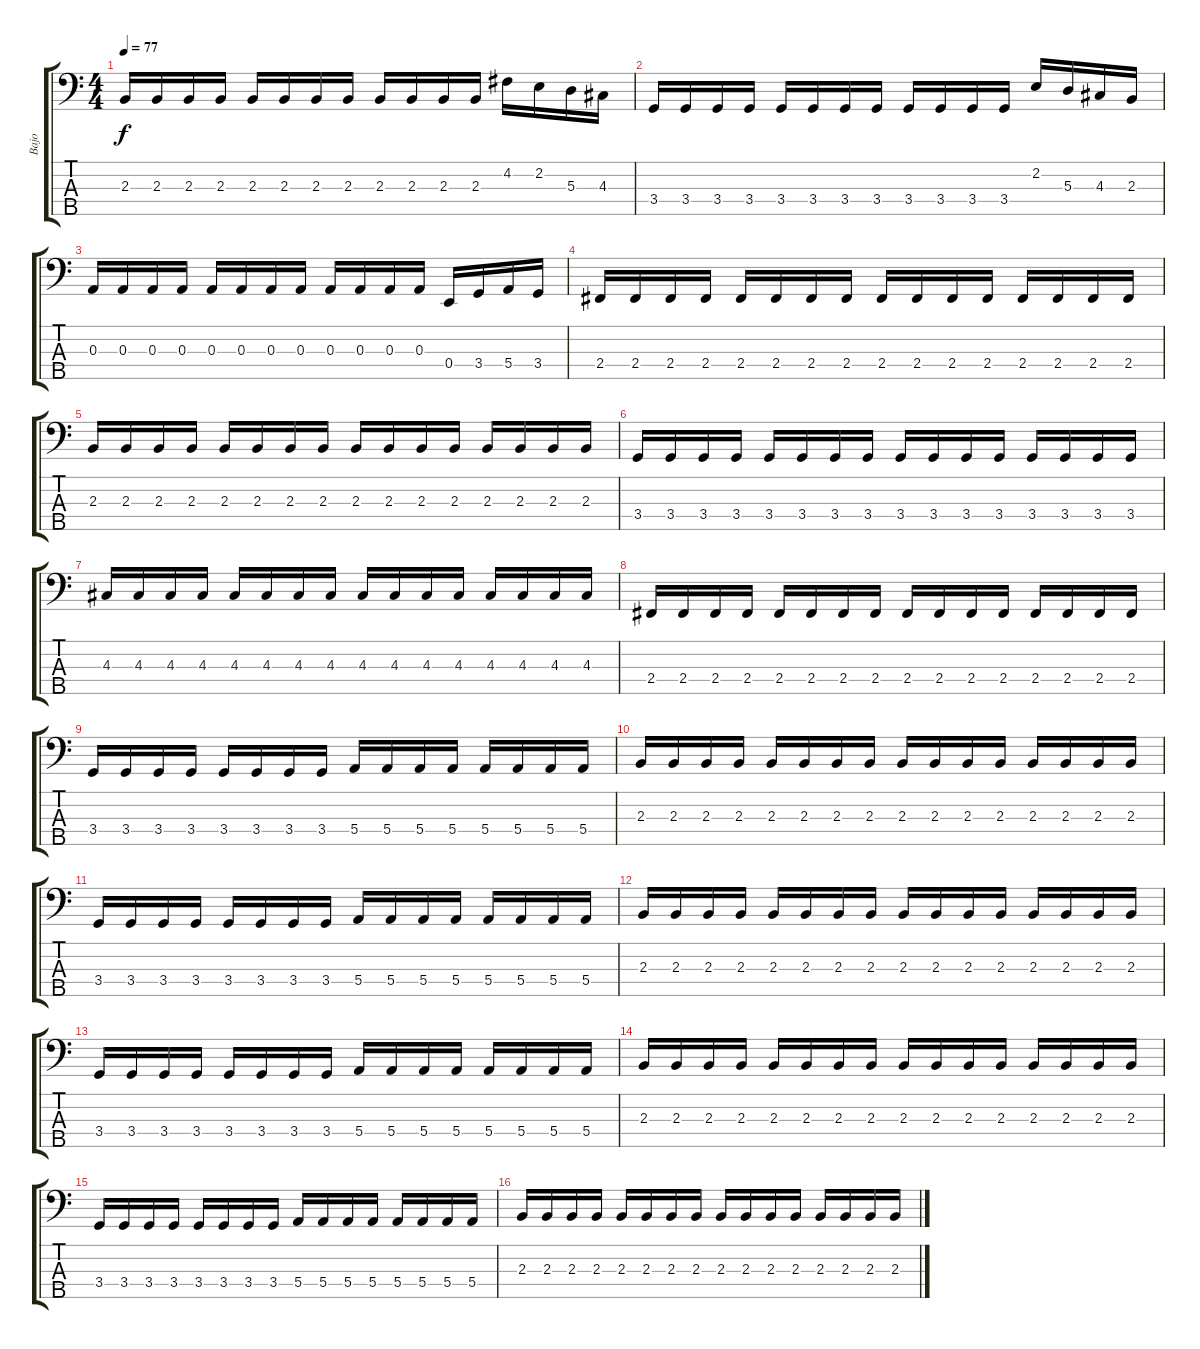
\track ("Bajo" "Bajo") {instrument electricbasspick}
\staff {score tabs}
\tuning (G2 D2 A1 E1 B0) {hide}
\ts (4 4)
\tempo 77
\clef f4
\ks c
2.3.16{dy f} 2.3.16 2.3.16 2.3.16 2.3.16 2.3.16 2.3.16 2.3.16 2.3.16 2.3.16 2.3.16 2.3.16 4.2.16 2.2.16 5.3.16 4.3.16 |
3.4.16 3.4.16 3.4.16 3.4.16 3.4.16 3.4.16 3.4.16 3.4.16 3.4.16 3.4.16 3.4.16 3.4.16 2.2.16 5.3.16 4.3.16 2.3.16 |
0.3.16 0.3.16 0.3.16 0.3.16 0.3.16 0.3.16 0.3.16 0.3.16 0.3.16 0.3.16 0.3.16 0.3.16 0.4.16 3.4.16 5.4.16 3.4.16 |
2.4.16 2.4.16 2.4.16 2.4.16 2.4.16 2.4.16 2.4.16 2.4.16 2.4.16 2.4.16 2.4.16 2.4.16 2.4.16 2.4.16 2.4.16 2.4.16 |
2.3.16 2.3.16 2.3.16 2.3.16 2.3.16 2.3.16 2.3.16 2.3.16 2.3.16 2.3.16 2.3.16 2.3.16 2.3.16 2.3.16 2.3.16 2.3.16 |
3.4.16 3.4.16 3.4.16 3.4.16 3.4.16 3.4.16 3.4.16 3.4.16 3.4.16 3.4.16 3.4.16 3.4.16 3.4.16 3.4.16 3.4.16 3.4.16 |
4.3.16 4.3.16 4.3.16 4.3.16 4.3.16 4.3.16 4.3.16 4.3.16 4.3.16 4.3.16 4.3.16 4.3.16 4.3.16 4.3.16 4.3.16 4.3.16 |
2.4.16 2.4.16 2.4.16 2.4.16 2.4.16 2.4.16 2.4.16 2.4.16 2.4.16 2.4.16 2.4.16 2.4.16 2.4.16 2.4.16 2.4.16 2.4.16 |
3.4.16 3.4.16 3.4.16 3.4.16 3.4.16 3.4.16 3.4.16 3.4.16 5.4.16 5.4.16 5.4.16 5.4.16 5.4.16 5.4.16 5.4.16 5.4.16 |
2.3.16 2.3.16 2.3.16 2.3.16 2.3.16 2.3.16 2.3.16 2.3.16 2.3.16 2.3.16 2.3.16 2.3.16 2.3.16 2.3.16 2.3.16 2.3.16 |
3.4.16 3.4.16 3.4.16 3.4.16 3.4.16 3.4.16 3.4.16 3.4.16 5.4.16 5.4.16 5.4.16 5.4.16 5.4.16 5.4.16 5.4.16 5.4.16 |
2.3.16 2.3.16 2.3.16 2.3.16 2.3.16 2.3.16 2.3.16 2.3.16 2.3.16 2.3.16 2.3.16 2.3.16 2.3.16 2.3.16 2.3.16 2.3.16 |
3.4.16 3.4.16 3.4.16 3.4.16 3.4.16 3.4.16 3.4.16 3.4.16 5.4.16 5.4.16 5.4.16 5.4.16 5.4.16 5.4.16 5.4.16 5.4.16 |
2.3.16 2.3.16 2.3.16 2.3.16 2.3.16 2.3.16 2.3.16 2.3.16 2.3.16 2.3.16 2.3.16 2.3.16 2.3.16 2.3.16 2.3.16 2.3.16 |
3.4.16 3.4.16 3.4.16 3.4.16 3.4.16 3.4.16 3.4.16 3.4.16 5.4.16 5.4.16 5.4.16 5.4.16 5.4.16 5.4.16 5.4.16 5.4.16 |
2.3.16 2.3.16 2.3.16 2.3.16 2.3.16 2.3.16 2.3.16 2.3.16 2.3.16 2.3.16 2.3.16 2.3.16 2.3.16 2.3.16 2.3.16 2.3.16
